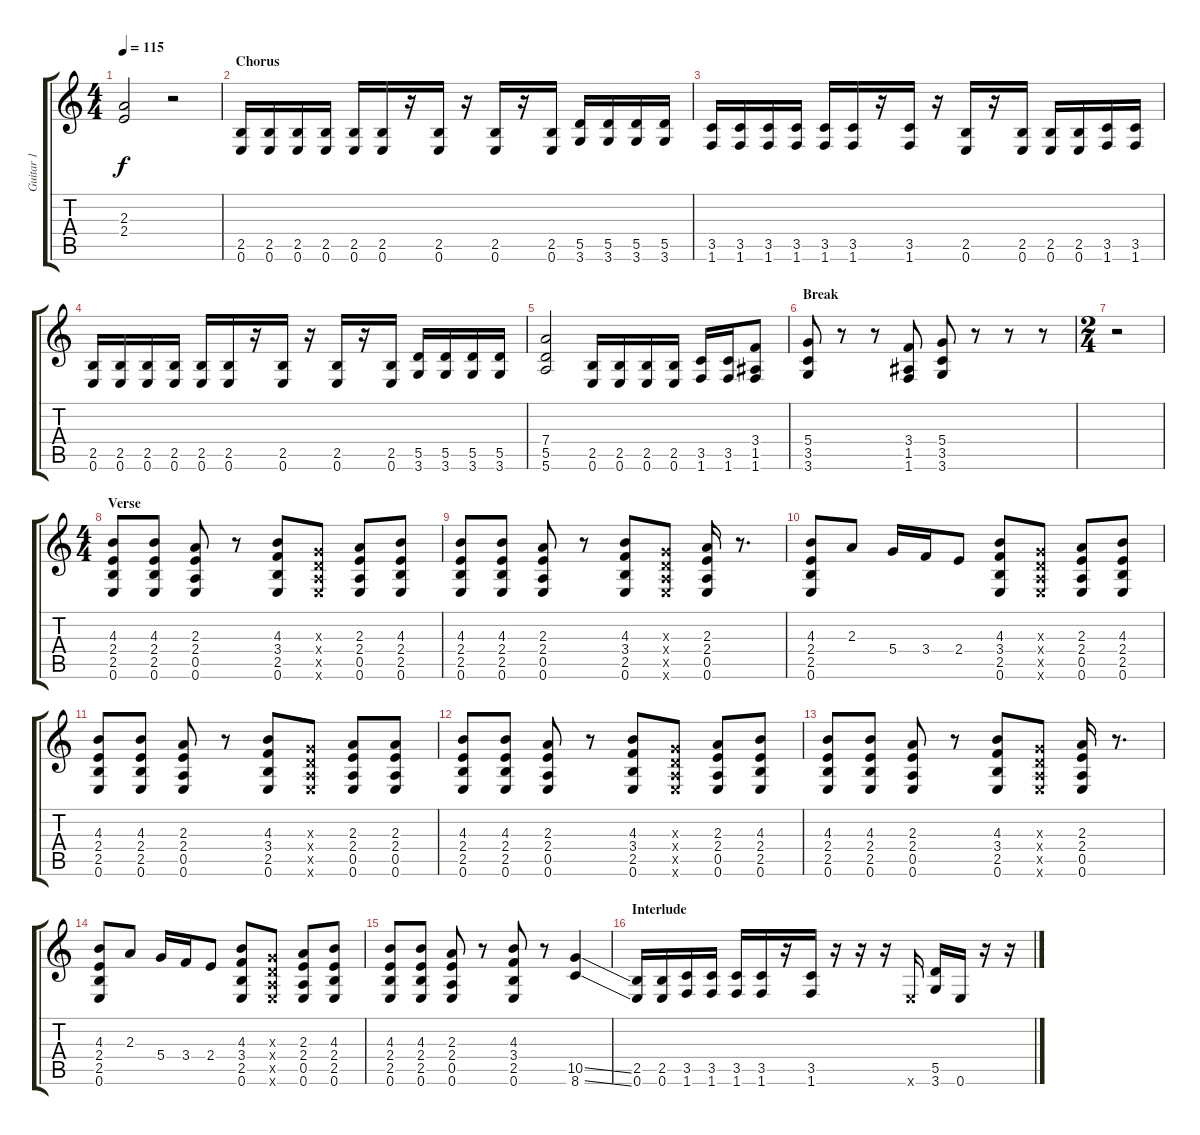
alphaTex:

\track ("Guitar 1" "Guitar 1") {instrument distortionguitar}
\staff {score tabs}
\tuning (E4 B3 G3 D3 A2 E2) {hide}
\ts (4 4)
\tempo 115
\clef g2
\ks c
(2.3{t} 2.4{t}).2{dy f} r.2 |
\section ("" "Chorus")
(2.5 0.6).16{volume 15 instrument distortionguitar} (2.5 0.6).16 (2.5 0.6).16 (2.5 0.6).16 (2.5 0.6).16 (2.5 0.6).16 r.16 (2.5 0.6).16 r.16 (2.5 0.6).16 r.16 (2.5 0.6).16 (5.5 3.6).16 (5.5 3.6).16 (5.5 3.6).16 (5.5 3.6).16 |
(3.5 1.6).16 (3.5 1.6).16 (3.5 1.6).16 (3.5 1.6).16 (3.5 1.6).16 (3.5 1.6).16 r.16 (3.5 1.6).16 r.16 (2.5 0.6).16 r.16 (2.5 0.6).16 (2.5 0.6).16 (2.5 0.6).16 (3.5 1.6).16 (3.5 1.6).16 |
(2.5 0.6).16 (2.5 0.6).16 (2.5 0.6).16 (2.5 0.6).16 (2.5 0.6).16 (2.5 0.6).16 r.16 (2.5 0.6).16 r.16 (2.5 0.6).16 r.16 (2.5 0.6).16 (5.5 3.6).16 (5.5 3.6).16 (5.5 3.6).16 (5.5 3.6).16 |
(7.4 5.5 5.6).2 (2.5 0.6).16 (2.5 0.6).16 (2.5 0.6).16 (2.5 0.6).16 (3.5 1.6).16 (3.5 1.6).16 (3.4 1.5 1.6).8 |
\section ("" "Break")
(5.4 3.5 3.6).8 r.8 r.8 (3.4 1.5 1.6).8 (5.4 3.5 3.6).8 r.8 r.8 r.8 |
\ts (2 4)
r.2 |
\ts (4 4)
\section ("" "Verse")
(4.3 2.4 2.5 0.6).8{volume 12 instrument acousticguitarsteel} (4.3 2.4 2.5 0.6).8 (2.3 2.4 0.5 0.6).8 r.8 (4.3 3.4 2.5 0.6).8 (0.3{x} 0.4{x} 0.5{x} 0.6{x}).8 (2.3 2.4 0.5 0.6).8 (4.3 2.4 2.5 0.6).8 |
(4.3 2.4 2.5 0.6).8 (4.3 2.4 2.5 0.6).8 (2.3 2.4 0.5 0.6).8 r.8 (4.3 3.4 2.5 0.6).8 (0.3{x} 0.4{x} 0.5{x} 0.6{x}).8 (2.3 2.4 0.5 0.6).16 r.8{d} |
(4.3 2.4 2.5 0.6).8 2.3.8 5.4.16 3.4.16 2.4.8 (4.3 3.4 2.5 0.6).8 (0.3{x} 0.4{x} 0.5{x} 0.6{x}).8 (2.3 2.4 0.5 0.6).8 (4.3 2.4 2.5 0.6).8 |
(4.3 2.4 2.5 0.6).8 (4.3 2.4 2.5 0.6).8 (2.3 2.4 0.5 0.6).8 r.8 (4.3 3.4 2.5 0.6).8 (0.3{x} 0.4{x} 0.5{x} 0.6{x}).8 (2.3 2.4 0.5 0.6).8 (2.3 2.4 0.5 0.6).8 |
(4.3 2.4 2.5 0.6).8 (4.3 2.4 2.5 0.6).8 (2.3 2.4 0.5 0.6).8 r.8 (4.3 3.4 2.5 0.6).8 (0.3{x} 0.4{x} 0.5{x} 0.6{x}).8 (2.3 2.4 0.5 0.6).8 (4.3 2.4 2.5 0.6).8 |
(4.3 2.4 2.5 0.6).8 (4.3 2.4 2.5 0.6).8 (2.3 2.4 0.5 0.6).8 r.8 (4.3 3.4 2.5 0.6).8 (0.3{x} 0.4{x} 0.5{x} 0.6{x}).8 (2.3 2.4 0.5 0.6).16 r.8{d} |
(4.3 2.4 2.5 0.6).8 2.3.8 5.4.16 3.4.16 2.4.8 (4.3 3.4 2.5 0.6).8 (0.3{x} 0.4{x} 0.5{x} 0.6{x}).8 (2.3 2.4 0.5 0.6).8 (4.3 2.4 2.5 0.6).8 |
(4.3 2.4 2.5 0.6).8 (4.3 2.4 2.5 0.6).8 (2.3 2.4 0.5 0.6).8 r.8 (4.3 3.4 2.5 0.6).8 r.8 (10.5{ss} 8.6{ss}).4{volume 15 instrument distortionguitar} |
\section ("" "Interlude")
(2.5 0.6).16 (2.5 0.6).16 (3.5 1.6).16 (3.5 1.6).16 (3.5 1.6).16 (3.5 1.6).16 r.16 (3.5 1.6).16 r.16 r.16 r.16 0.6{x}.16 (5.5 3.6).16 0.6.16 r.16 r.16
